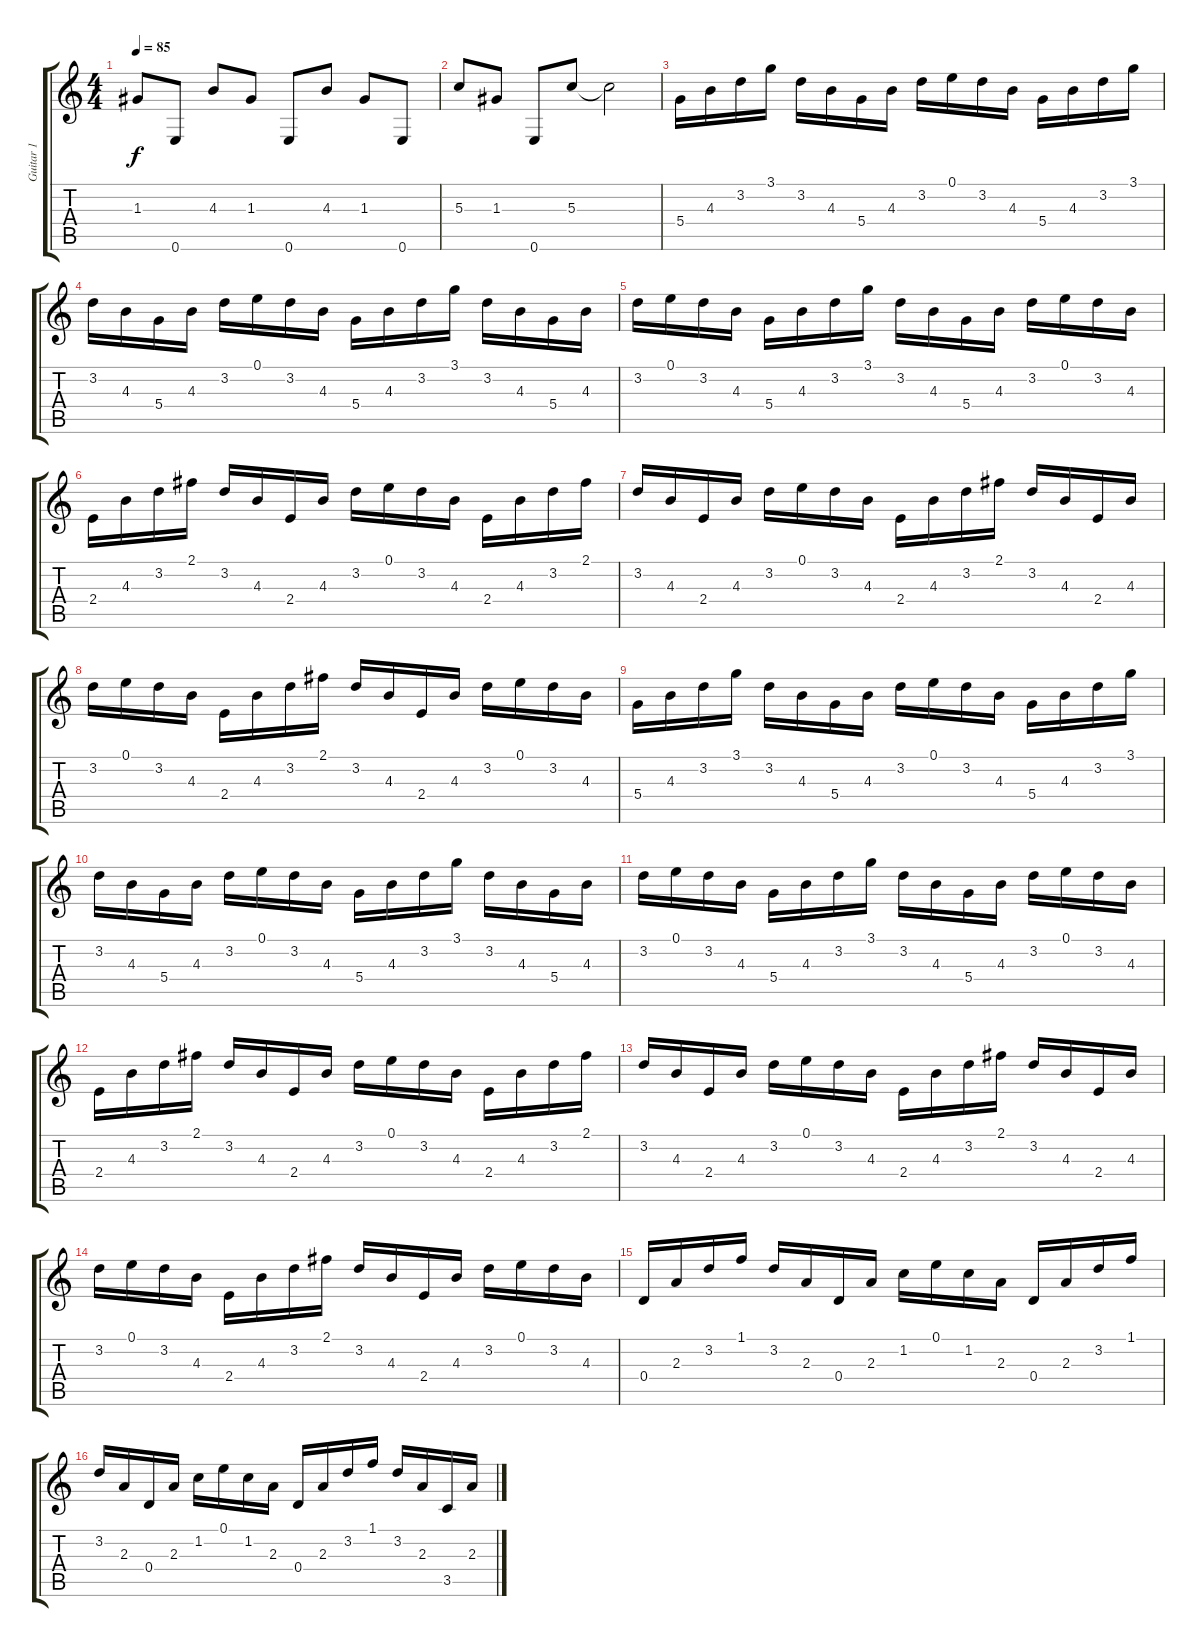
\track ("Guitar 1" "Guitar 1") {instrument acousticguitarnylon}
\staff {score tabs}
\tuning (E4 B3 G3 D3 A2 E2) {hide}
\ts (4 4)
\tempo 85
\clef g2
\ks c
1.3.8{dy f} 0.6.8 4.3.8 1.3.8 0.6.8 4.3.8 1.3.8 0.6.8 |
5.3.8 1.3.8 0.6.8 5.3.8 5.3{t}.2 |
5.4.16 4.3.16 3.2.16 3.1.16 3.2.16 4.3.16 5.4.16 4.3.16 3.2.16 0.1.16 3.2.16 4.3.16 5.4.16 4.3.16 3.2.16 3.1.16 |
3.2.16 4.3.16 5.4.16 4.3.16 3.2.16 0.1.16 3.2.16 4.3.16 5.4.16 4.3.16 3.2.16 3.1.16 3.2.16 4.3.16 5.4.16 4.3.16 |
3.2.16 0.1.16 3.2.16 4.3.16 5.4.16 4.3.16 3.2.16 3.1.16 3.2.16 4.3.16 5.4.16 4.3.16 3.2.16 0.1.16 3.2.16 4.3.16 |
2.4.16 4.3.16 3.2.16 2.1.16 3.2.16 4.3.16 2.4.16 4.3.16 3.2.16 0.1.16 3.2.16 4.3.16 2.4.16 4.3.16 3.2.16 2.1.16 |
3.2.16 4.3.16 2.4.16 4.3.16 3.2.16 0.1.16 3.2.16 4.3.16 2.4.16 4.3.16 3.2.16 2.1.16 3.2.16 4.3.16 2.4.16 4.3.16 |
3.2.16 0.1.16 3.2.16 4.3.16 2.4.16 4.3.16 3.2.16 2.1.16 3.2.16 4.3.16 2.4.16 4.3.16 3.2.16 0.1.16 3.2.16 4.3.16 |
5.4.16 4.3.16 3.2.16 3.1.16 3.2.16 4.3.16 5.4.16 4.3.16 3.2.16 0.1.16 3.2.16 4.3.16 5.4.16 4.3.16 3.2.16 3.1.16 |
3.2.16 4.3.16 5.4.16 4.3.16 3.2.16 0.1.16 3.2.16 4.3.16 5.4.16 4.3.16 3.2.16 3.1.16 3.2.16 4.3.16 5.4.16 4.3.16 |
3.2.16 0.1.16 3.2.16 4.3.16 5.4.16 4.3.16 3.2.16 3.1.16 3.2.16 4.3.16 5.4.16 4.3.16 3.2.16 0.1.16 3.2.16 4.3.16 |
2.4.16 4.3.16 3.2.16 2.1.16 3.2.16 4.3.16 2.4.16 4.3.16 3.2.16 0.1.16 3.2.16 4.3.16 2.4.16 4.3.16 3.2.16 2.1.16 |
3.2.16 4.3.16 2.4.16 4.3.16 3.2.16 0.1.16 3.2.16 4.3.16 2.4.16 4.3.16 3.2.16 2.1.16 3.2.16 4.3.16 2.4.16 4.3.16 |
3.2.16 0.1.16 3.2.16 4.3.16 2.4.16 4.3.16 3.2.16 2.1.16 3.2.16 4.3.16 2.4.16 4.3.16 3.2.16 0.1.16 3.2.16 4.3.16 |
0.4.16 2.3.16 3.2.16 1.1.16 3.2.16 2.3.16 0.4.16 2.3.16 1.2.16 0.1.16 1.2.16 2.3.16 0.4.16 2.3.16 3.2.16 1.1.16 |
3.2.16 2.3.16 0.4.16 2.3.16 1.2.16 0.1.16 1.2.16 2.3.16 0.4.16 2.3.16 3.2.16 1.1.16 3.2.16 2.3.16 3.5.16 2.3.16
